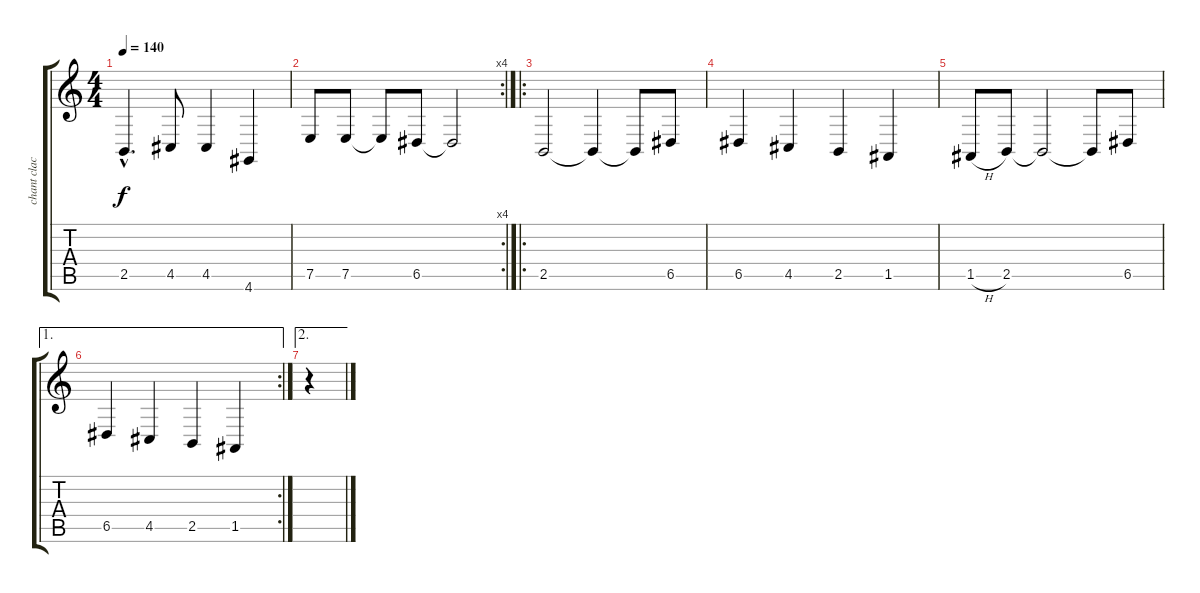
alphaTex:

\track ("chant clack" "chant clac") {instrument viola}
\staff {score tabs}
\tuning (E4 B3 G3 D3 A2 E2) {hide}
\ts (4 4)
\tempo 140
\clef g2
\ks c
2.5{hac}.4{d dy f instrument viola} 4.5.8 4.5.4 4.6.4 |
\rc 4
7.5.8 7.5.8 7.5{t}.8 6.5.8 6.5{t}.2 |
\ro
2.5.2 2.5{t}.4 2.5{t}.8 6.5.8 |
6.5.4 4.5.4 2.5.4 1.5.4 |
1.5{h}.8 2.5.8 2.5{t}.2 2.5{t}.8 6.5.8 |
\ae 1
\rc 2
6.5.4 4.5.4 2.5.4 1.5.4 |
\ae 2
r.4
